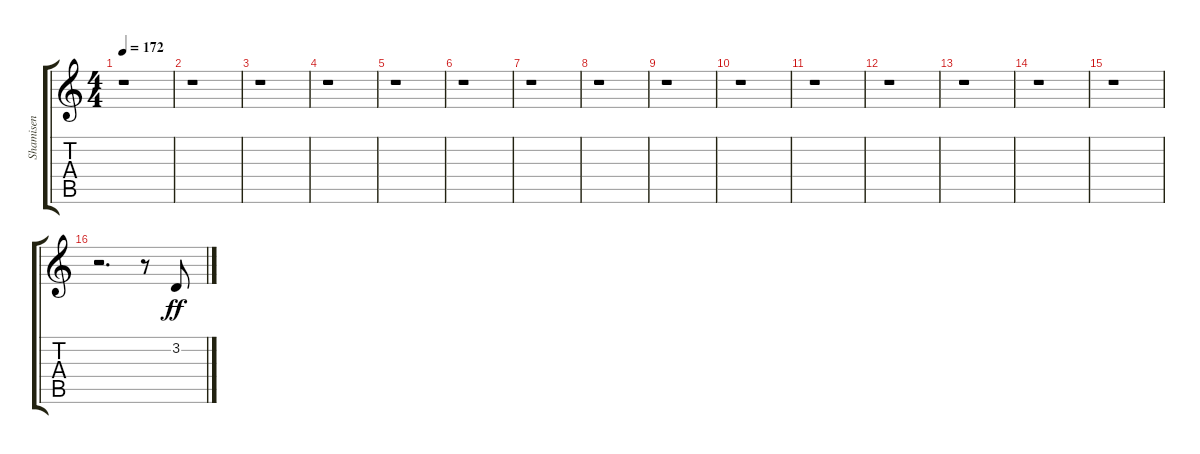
\track ("Shamisen" "Shamisen") {instrument shamisen}
\staff {score tabs}
\tuning (E4 B3 G3 D3 A2 E2) {hide}
\ts (4 4)
\tempo 172
\clef g2
\ks c
r.1{dy ff instrument shamisen} |
r.1 |
r.1 |
r.1 |
r.1 |
r.1 |
r.1 |
r.1 |
r.1 |
r.1 |
r.1 |
r.1 |
r.1 |
r.1 |
r.1 |
r.2{d} r.8 3.2.8
